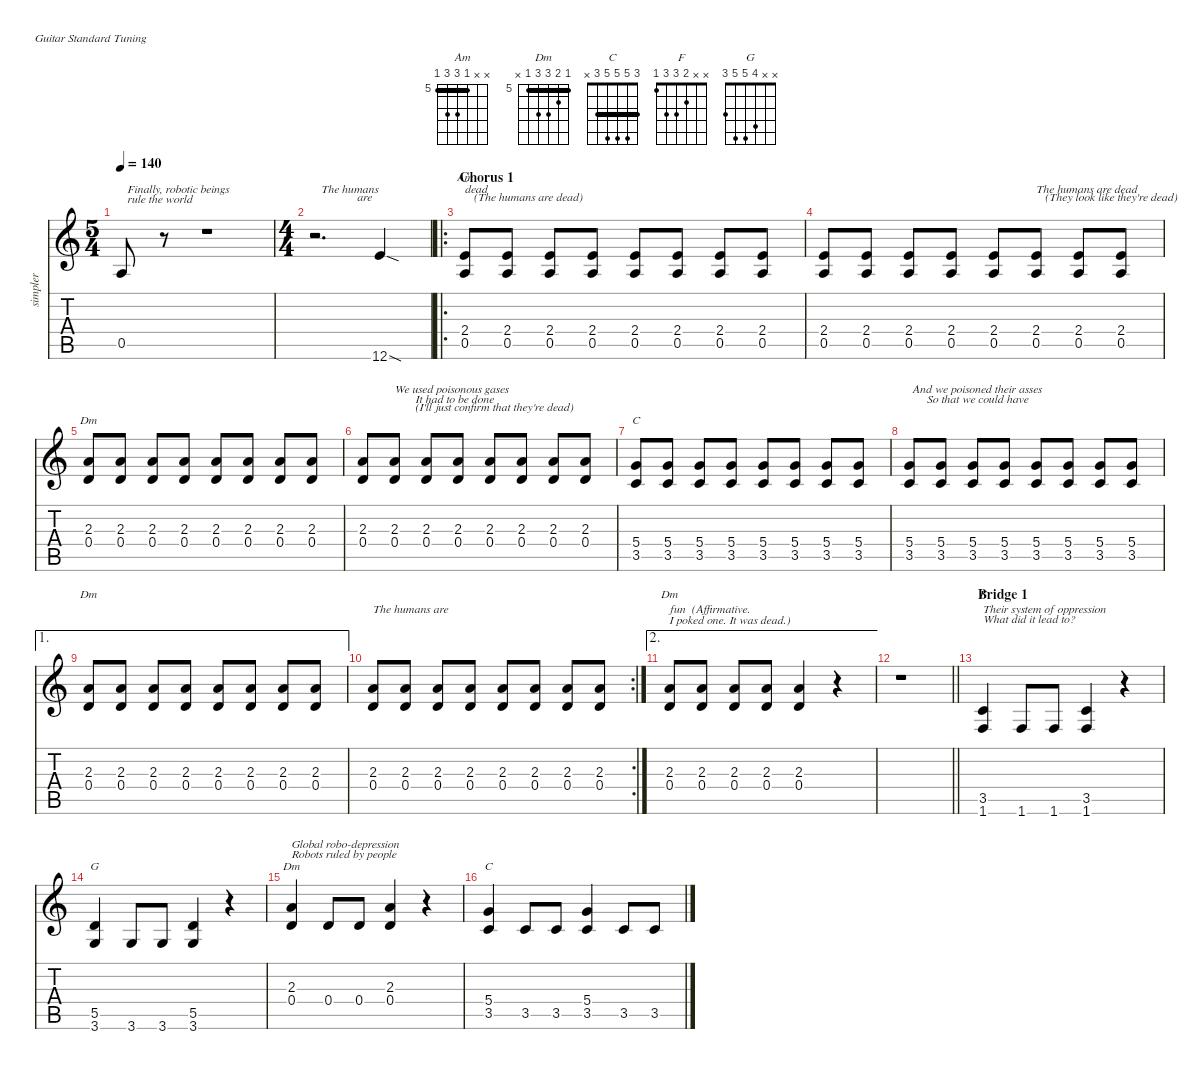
\defaultSystemsLayout 4
\hideDynamics
\bracketExtendMode nobrackets
\otherSystemsTrackNameOrientation horizontal
\track ("Guitar1,2-3-simpler" "simpler") {defaultSystemsLayout 4 solo instrument acousticguitarnylon}
\staff {score tabs}
\tuning (E4 B3 G3 D3 A2 E2)
\chord ("Am" x x 5 7 7 5) {firstfret 5 showfingering false barre 5}
\chord ("Dm" x 6 7 7 5 x) {firstfret 5 showfingering false}
\chord ("C" x 5 5 5 3 x) {showfingering false}
\chord ("Dm" 5 6 7 7 5 x) {firstfret 5 showfingering false barre 5}
\chord ("F" x x 2 3 3 1) {showfingering false}
\chord ("G" x x 4 5 5 3) {showfingering false}
\chord ("C" 3 5 5 5 3 x) {showfingering false barre 3}
\ts (5 4)
\beaming (8 6 4)
\tempo 140
\clef g2
\ks aminor
0.5.8{txt "  Finally, robotic beings \n  rule the world" dy f beam Up} r.8{beam Up} r.1{beam Down} |
\ts (4 4)
\beaming (8 2 2 2 2)
r.2{d txt "  The humans \n              are" beam Down} 12.6{sod}.4{beam Up} |
\ro
\section ("" "Chorus 1")
(2.4 0.5).8{ch "Am" txt "dead \n   (The humans are dead)" beam Up} (2.4 0.5).8{beam Up} (2.4 0.5).8{beam Up} (2.4 0.5).8{beam Up} (2.4 0.5).8{beam Up} (2.4 0.5).8{beam Up} (2.4 0.5).8{beam Up} (2.4 0.5).8{beam Up} |
(2.4 0.5).8{beam Up} (2.4 0.5).8{beam Up} (2.4 0.5).8{beam Up} (2.4 0.5).8{beam Up} (2.4 0.5).8{beam Up} (2.4 0.5).8{txt "The humans are dead \n   (They look like they're dead)" beam Up} (2.4 0.5).8{beam Up} (2.4 0.5).8{beam Up} |
(2.3 0.4).8{ch "Dm" beam Up} (2.3 0.4).8{beam Up} (2.3 0.4).8{beam Up} (2.3 0.4).8{beam Up} (2.3 0.4).8{beam Up} (2.3 0.4).8{beam Up} (2.3 0.4).8{beam Up} (2.3 0.4).8{beam Up} |
(2.3 0.4).8{beam Up} (2.3 0.4).8{txt "We used poisonous gases\n       It had to be done\n       (I'll just confirm that they're dead)" beam Up} (2.3 0.4).8{beam Up} (2.3 0.4).8{beam Up} (2.3 0.4).8{beam Up} (2.3 0.4).8{beam Up} (2.3 0.4).8{beam Up} (2.3 0.4).8{beam Up} |
(5.4 3.5).8{ch "C" beam Up} (5.4 3.5).8{beam Up} (5.4 3.5).8{beam Up} (5.4 3.5).8{beam Up} (5.4 3.5).8{beam Up} (5.4 3.5).8{beam Up} (5.4 3.5).8{beam Up} (5.4 3.5).8{beam Up} |
(5.4 3.5).8{txt " And we poisoned their asses\n      So that we could have" beam Up} (5.4 3.5).8{beam Up} (5.4 3.5).8{beam Up} (5.4 3.5).8{beam Up} (5.4 3.5).8{beam Up} (5.4 3.5).8{beam Up} (5.4 3.5).8{beam Up} (5.4 3.5).8{beam Up} |
\ae 1
(2.3 0.4).8{ch "Dm" beam Up} (2.3 0.4).8{beam Up} (2.3 0.4).8{beam Up} (2.3 0.4).8{beam Up} (2.3 0.4).8{beam Up} (2.3 0.4).8{beam Up} (2.3 0.4).8{beam Up} (2.3 0.4).8{beam Up} |
\rc 2
(2.3 0.4).8{txt "The humans are" beam Up} (2.3 0.4).8{beam Up} (2.3 0.4).8{beam Up} (2.3 0.4).8{beam Up} (2.3 0.4).8{beam Up} (2.3 0.4).8{beam Up} (2.3 0.4).8{beam Up} (2.3 0.4).8{beam Up} |
\ae 2
(2.3 0.4).8{ch "Dm" txt "fun  (Affirmative. \nI poked one. It was dead.)" beam Up} (0.4 2.3).8{beam Up} (0.4 2.3).8{beam Up} (0.4 2.3).8{beam Up} (0.4 2.3).4{beam Up} r.4{beam Up} |
\barLineRight lightlight
r.1{beam Down} |
\section ("" "Bridge 1")
(3.5 1.6).4{ch "F" txt "Their system of oppression\nWhat did it lead to?" beam Up} 1.6.8{beam Up} 1.6.8{beam Up} (3.5 1.6).4{beam Up} r.4{beam Up} |
(5.5 3.6).4{ch "G" beam Up} 3.6.8{beam Up} 3.6.8{beam Up} (5.5 3.6).4{beam Up} r.4{beam Up} |
(2.3 0.4).4{ch "Dm" txt "Global robo-depression\nRobots ruled by people" beam Up} 0.4.8{beam Up} 0.4.8{beam Up} (2.3 0.4).4{beam Up} r.4{beam Up} |
(5.4 3.5).4{ch "C" beam Up} 3.5.8{beam Up} 3.5.8{beam Up} (5.4 3.5).4{beam Up} 3.5.8{beam Up} 3.5.8{beam Up}
